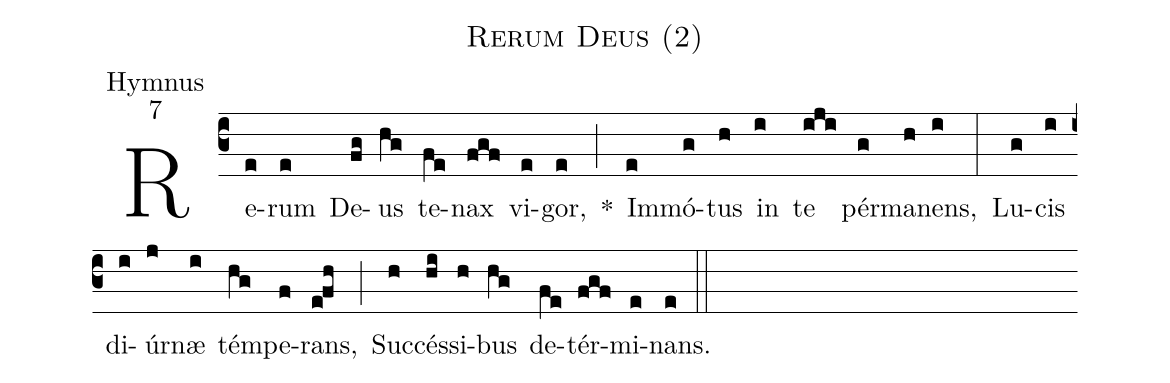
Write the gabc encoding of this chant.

name:Rerum Deus (2);
office-part:Hymnus;
mode:7;
%%
Re(c3e)rum(e) De(fg)us(hg) te(fe)nax(fgf) vi(e)gor,(e) *(;)
Im(e)mó(g)tus(h) in(i) te(iji) pér(g)ma(h)nens,(i) (:) Lu(g)cis(i) di(i)úr(j)næ(i) tém(hg)pe(f)rans,(e!fh) (;)
Suc(h)cés(hi)si(h)bus(hg) de(fe)tér(fgf)mi(e)nans.(e) (::)
